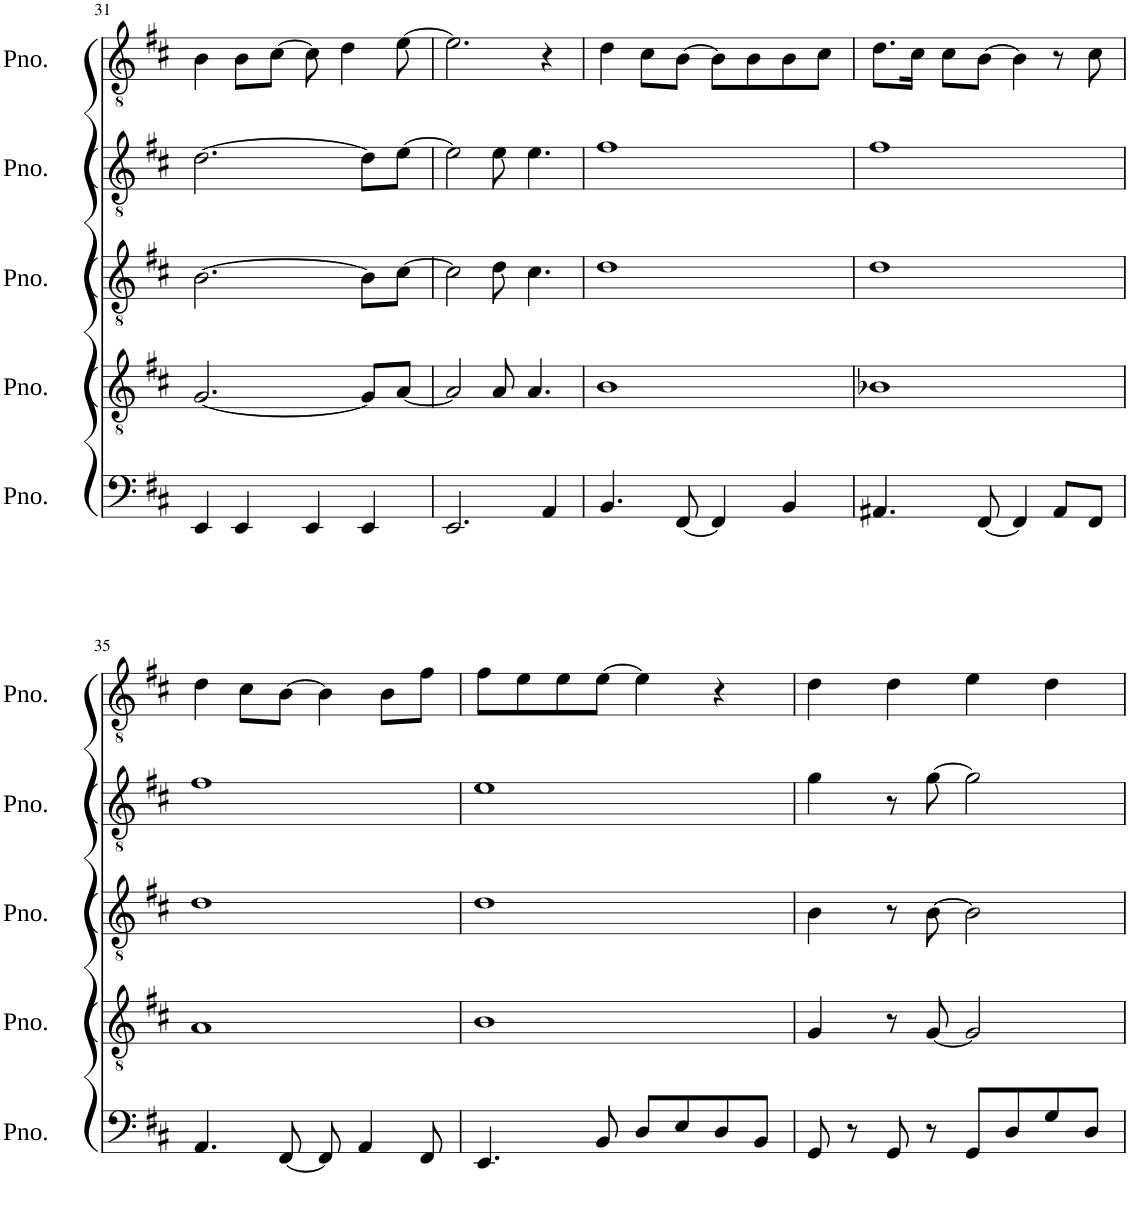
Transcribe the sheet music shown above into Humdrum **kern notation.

**kern	**kern	**kern	**kern	**kern
*part5	*part4	*part3	*part2	*part1
*staff5	*staff4	*staff3	*staff2	*staff1
*I"Piano	*I"Piano	*I"Piano	*I"Piano	*I"Piano
*I'Pno.	*I'Pno.	*I'Pno.	*I'Pno.	*I'Pno.
!!LO:PB:g=z
*clefF4	*clefGv2	*clefGv2	*clefGv2	*clefGv2
*k[f#c#]	*k[f#c#]	*k[f#c#]	*k[f#c#]	*k[f#c#]
*M4/4	*M4/4	*M4/4	*M4/4	*M4/4
=31	=31	=31	=31	=31
4EE/	[2.G/	[2.B\	[2.d\	4B\
4EE/	.	.	.	8B\L
.	.	.	.	[8c#\J
4EE/	.	.	.	8c#\]
.	.	.	.	4d\
4EE/	8G/L]	8B\L]	8d\L]	.
.	[8A/J	[8c#\J	[8e\J	[8e\
=32	=32	=32	=32	=32
2.EE/	2A/]	2c#\]	2e\]	2.e\]
.	8A/	8d\	8e\	.
.	4.A/	4.c#\	4.e\	.
4AA/	.	.	.	4r
=33	=33	=33	=33	=33
4.BB/	1B	1d	1f#	4d\
.	.	.	.	8c#\L
[8FF#/	.	.	.	[8B\J
4FF#/]	.	.	.	8B\L]
.	.	.	.	8B\
4BB/	.	.	.	8B\
.	.	.	.	8c#\J
=34	=34	=34	=34	=34
4.AA#X/	1B-X	1d	1f#	8.d\L
.	.	.	.	16c#\Jk
.	.	.	.	8c#\L
[8FF#/	.	.	.	[8B\J
4FF#/]	.	.	.	4B\]
8AA#/L	.	.	.	8r
8FF#/J	.	.	.	8c#\
!!LO:LB:g=z
=35	=35	=35	=35	=35
4.AA/	1A	1d	1f#	4d\
.	.	.	.	8c#\L
[8FF#/	.	.	.	[8B\J
8FF#/]	.	.	.	4B\]
4AA/	.	.	.	.
.	.	.	.	8B\L
8FF#/	.	.	.	8f#\J
=36	=36	=36	=36	=36
4.EE/	1B	1d	1e	8f#\L
.	.	.	.	8e\
.	.	.	.	8e\
8BB/	.	.	.	[8e\J
8D/L	.	.	.	4e\]
8E/	.	.	.	.
8D/	.	.	.	4r
8BB/J	.	.	.	.
=37	=37	=37	=37	=37
8GG/	4G/	4B\	4g\	4d\
8r	.	.	.	.
8GG/	8r	8r	8r	4d\
8r	[8G/	[8B\	[8g\	.
8GG/L	2G/]	2B\]	2g\]	4e\
8D/	.	.	.	.
8G/	.	.	.	4d\
8D/J	.	.	.	.
=	=	=	=	=
*-	*-	*-	*-	*-
